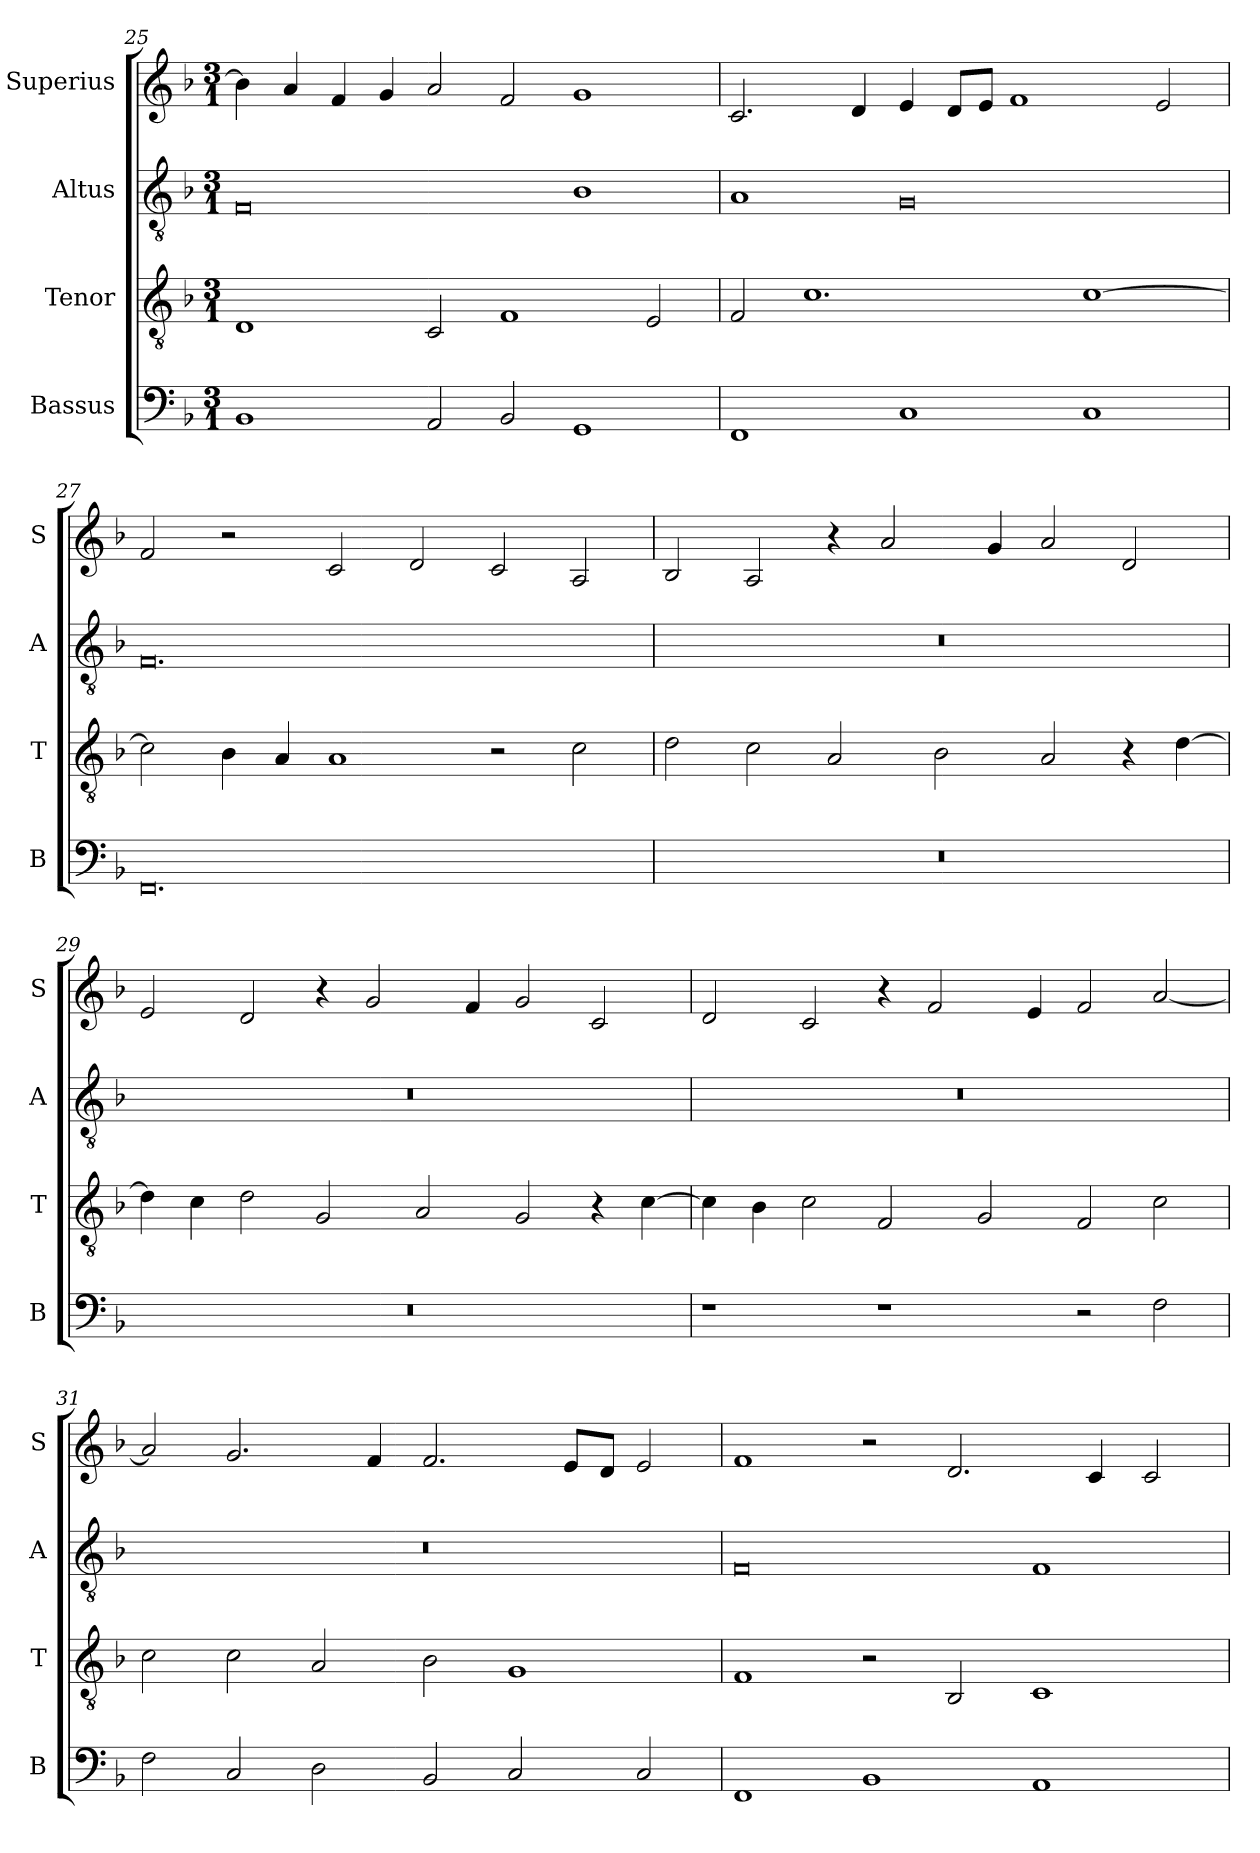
**kern	**kern	**kern	**kern
*part4	*part3	*part2	*part1
*staff4	*staff3	*staff2	*staff1
*I"Bassus	*I"Tenor	*I"Altus	*I"Superius
*I'B	*I'T	*I'A	*I'S
*clefF4	*clefGv2	*clefGv2	*clefG2
*k[b-]	*k[b-]	*k[b-]	*k[b-]
*M3/1	*M3/1	*M3/1	*M3/1
=25	=25	=25	=25
1BB-	1D	0F	4b-\]
.	.	.	4a/
.	.	.	4f/
.	.	.	4g/
2AA/	2C/	.	2a/
2BB-/	1F	.	2f/
1GG	.	1B-	1g
.	2E/	.	.
=26	=26	=26	=26
1FF	2F/	1A	2.c/
.	1.c	.	.
.	.	.	4d/
1C	.	0G	4e/
.	.	.	8d/L
.	.	.	8e/J
.	.	.	1f
1C	[1c	.	.
.	.	.	2e/
=27	=27	=27	=27
0.FF	2c\]	0.F	2f/
.	4B-\	.	2r
.	4A/	.	.
.	1A	.	2c/
.	.	.	2d/
.	2r	.	2c/
.	2c\	.	2A/
=28	=28	=28	=28
0.r	2d\	0.r	2B-/
.	2c\	.	2A/
.	2A/	.	4r
.	.	.	2a/
.	2B-\	.	.
.	.	.	4g/
.	2A/	.	2a/
.	4r	.	2d/
.	[4d\	.	.
=29	=29	=29	=29
0.r	4d\]	0.r	2e/
.	4c\	.	.
.	2d\	.	2d/
.	2G/	.	4r
.	.	.	2g/
.	2A/	.	.
.	.	.	4f/
.	2G/	.	2g/
.	4r	.	2c/
.	[4c\	.	.
=30	=30	=30	=30
1r	4c\]	0.r	2d/
.	4B-\	.	.
.	2c\	.	2c/
1r	2F/	.	4r
.	.	.	2f/
.	2G/	.	.
.	.	.	4e/
2r	2F/	.	2f/
2F\	2c\	.	[2a/
=31	=31	=31	=31
2F\	2c\	0.r	2a/]
2C/	2c\	.	2.g/
2D\	2A/	.	.
.	.	.	4f/
2BB-/	2B-\	.	2.f/
2C/	1G	.	.
.	.	.	8e/L
.	.	.	8d/J
2C/	.	.	2e/
=32	=32	=32	=32
1FF	1F	0F	1f
1BB-	2r	.	2r
.	2BB-/	.	2.d/
1AA	1C	1F	.
.	.	.	4c/
.	.	.	2c/
=	=	=	=
*-	*-	*-	*-
